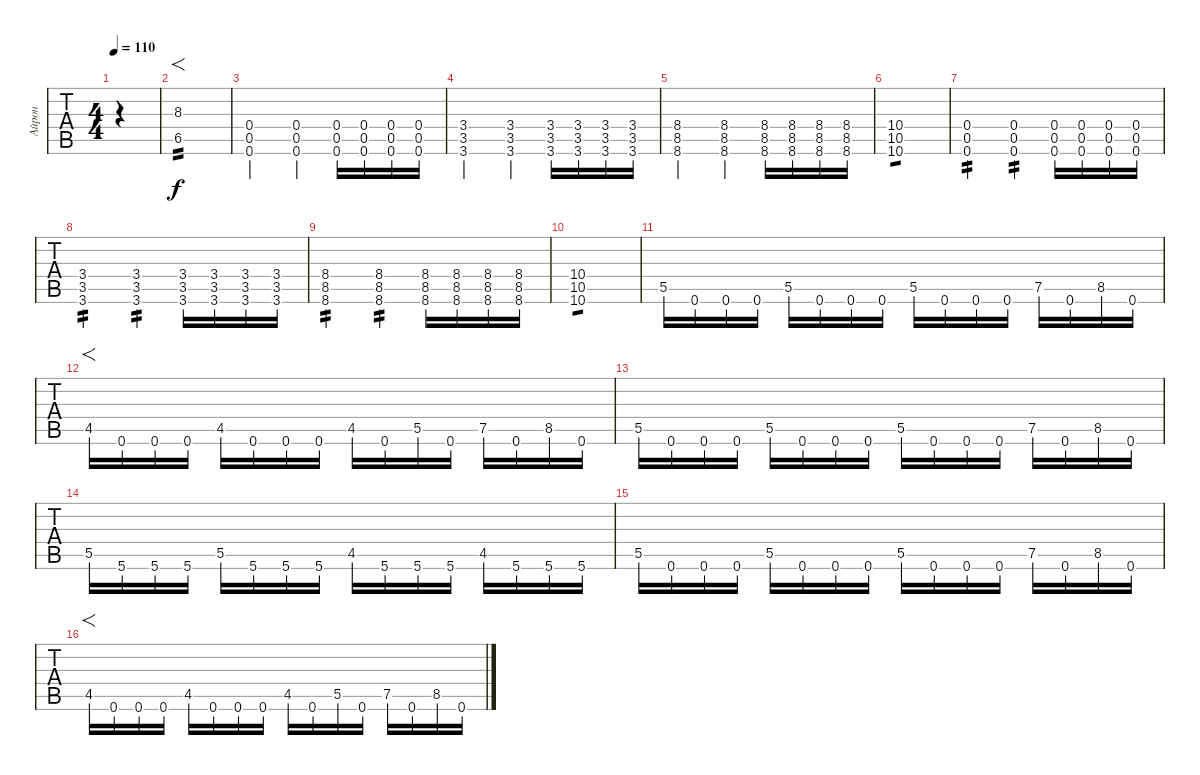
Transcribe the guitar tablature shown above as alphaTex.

\track ("Айрон" "Айрон") {instrument distortionguitar}
\staff {tabs}
\tuning (Eb4 Bb3 Gb3 Db3 Ab2 Db2) {hide}
\ts (4 4)
\tempo 110
\clef g2
\ks c
|
(8.3 6.5).1{f tp 2} |
(0.4 0.5 0.6).2 (0.4 0.5 0.6).4 (0.4 0.5 0.6).16 (0.4 0.5 0.6).16 (0.4 0.5 0.6).16 (0.4 0.5 0.6).16 |
(3.4 3.5 3.6).2 (3.4 3.5 3.6).4 (3.4 3.5 3.6).16 (3.4 3.5 3.6).16 (3.4 3.5 3.6).16 (3.4 3.5 3.6).16 |
(8.4 8.5 8.6).2 (8.4 8.5 8.6).4 (8.4 8.5 8.6).16 (8.4 8.5 8.6).16 (8.4 8.5 8.6).16 (8.4 8.5 8.6).16 |
(10.4 10.5 10.6).1{tp 1} |
(0.4 0.5 0.6).2{tp 2} (0.4 0.5 0.6).4{tp 2} (0.4 0.5 0.6).16 (0.4 0.5 0.6).16 (0.4 0.5 0.6).16 (0.4 0.5 0.6).16 |
(3.4 3.5 3.6).2{tp 2} (3.4 3.5 3.6).4{tp 2} (3.4 3.5 3.6).16 (3.4 3.5 3.6).16 (3.4 3.5 3.6).16 (3.4 3.5 3.6).16 |
(8.4 8.5 8.6).2{tp 2} (8.4 8.5 8.6).4{tp 2} (8.4 8.5 8.6).16 (8.4 8.5 8.6).16 (8.4 8.5 8.6).16 (8.4 8.5 8.6).16 |
(10.4 10.5 10.6).1{tp 1} |
5.5.16 0.6.16 0.6.16 0.6.16 5.5.16 0.6.16 0.6.16 0.6.16 5.5.16 0.6.16 0.6.16 0.6.16 7.5.16 0.6.16 8.5.16 0.6.16 |
4.5.16{f} 0.6.16 0.6.16 0.6.16 4.5.16 0.6.16 0.6.16 0.6.16 4.5.16 0.6.16 5.5.16 0.6.16 7.5.16 0.6.16 8.5.16 0.6.16 |
5.5.16 0.6.16 0.6.16 0.6.16 5.5.16 0.6.16 0.6.16 0.6.16 5.5.16 0.6.16 0.6.16 0.6.16 7.5.16 0.6.16 8.5.16 0.6.16 |
5.5.16 5.6.16 5.6.16 5.6.16 5.5.16 5.6.16 5.6.16 5.6.16 4.5.16 5.6.16 5.6.16 5.6.16 4.5.16 5.6.16 5.6.16 5.6.16 |
5.5.16 0.6.16 0.6.16 0.6.16 5.5.16 0.6.16 0.6.16 0.6.16 5.5.16 0.6.16 0.6.16 0.6.16 7.5.16 0.6.16 8.5.16 0.6.16 |
4.5.16{f} 0.6.16 0.6.16 0.6.16 4.5.16 0.6.16 0.6.16 0.6.16 4.5.16 0.6.16 5.5.16 0.6.16 7.5.16 0.6.16 8.5.16 0.6.16
